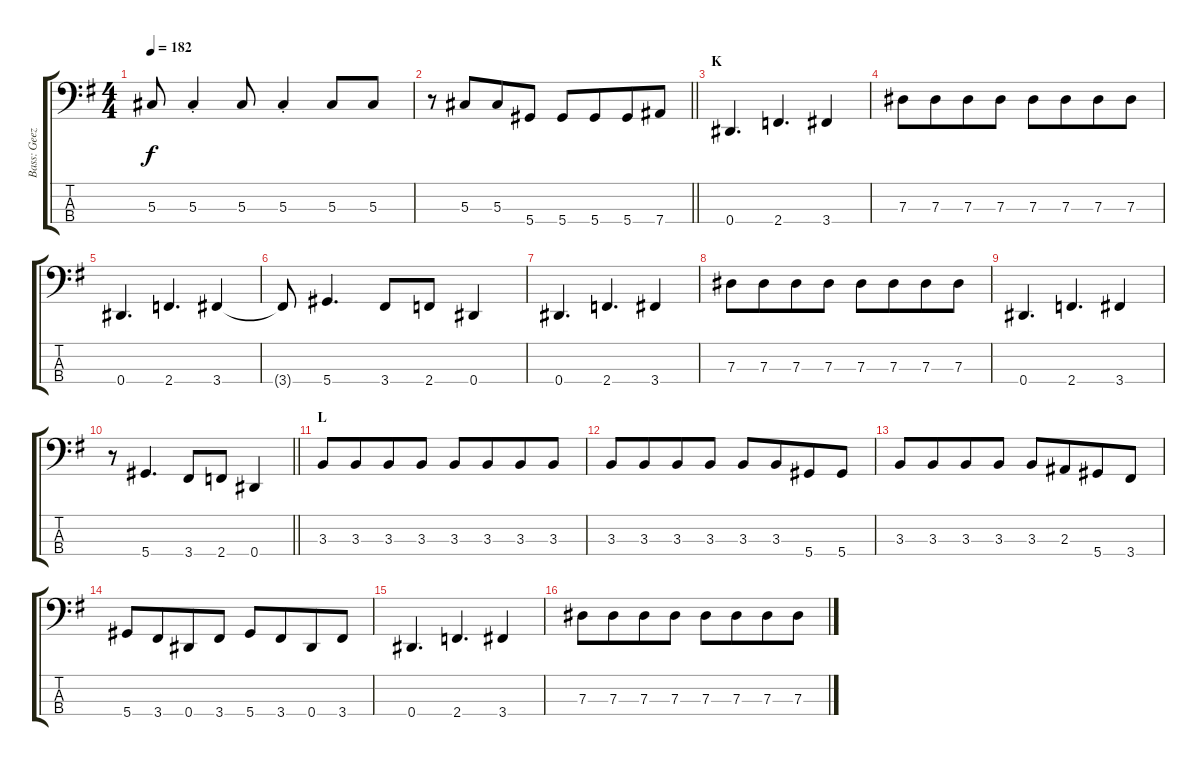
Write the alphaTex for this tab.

\track ("Bass: Geezer" "Bass: Geez") {instrument electricbassfinger}
\staff {score tabs}
\tuning (Gb2 Db2 Ab1 Eb1) {hide}
\ts (4 4)
\tempo 182
\clef f4
\ks g
5.3.8{dy f} 5.3{st}.4 5.3.8 5.3{st}.4 5.3.8 5.3.8 |
\barLineRight lightlight
r.8 5.3.8{beam merge} 5.3.8 5.4.8 5.4.8 5.4.8{beam merge} 5.4.8 7.4.8 |
\section ("" "K")
0.4.4{d} 2.4.4{d} 3.4.4 |
7.3.8 7.3.8{beam merge} 7.3.8 7.3.8 7.3.8 7.3.8{beam merge} 7.3.8 7.3.8 |
0.4.4{d} 2.4.4{d} 3.4.4 |
3.4{t}.8 5.4.4{d} 3.4.8 2.4.8 0.4.4 |
0.4.4{d} 2.4.4{d} 3.4.4 |
7.3.8 7.3.8{beam merge} 7.3.8 7.3.8 7.3.8 7.3.8{beam merge} 7.3.8 7.3.8 |
0.4.4{d} 2.4.4{d} 3.4.4 |
\barLineRight lightlight
r.8 5.4.4{d} 3.4.8 2.4.8 0.4.4 |
\section ("" "L")
3.3.8 3.3.8{beam merge} 3.3.8 3.3.8 3.3.8 3.3.8{beam merge} 3.3.8 3.3.8 |
3.3.8 3.3.8{beam merge} 3.3.8 3.3.8 3.3.8 3.3.8{beam merge} 5.4.8 5.4.8 |
3.3.8 3.3.8{beam merge} 3.3.8 3.3.8 3.3.8 2.3.8{beam merge} 5.4.8 3.4.8 |
5.4.8 3.4.8{beam merge} 0.4.8 3.4.8 5.4.8 3.4.8{beam merge} 0.4.8 3.4.8 |
0.4.4{d} 2.4.4{d} 3.4.4 |
7.3.8 7.3.8{beam merge} 7.3.8 7.3.8 7.3.8 7.3.8{beam merge} 7.3.8 7.3.8
